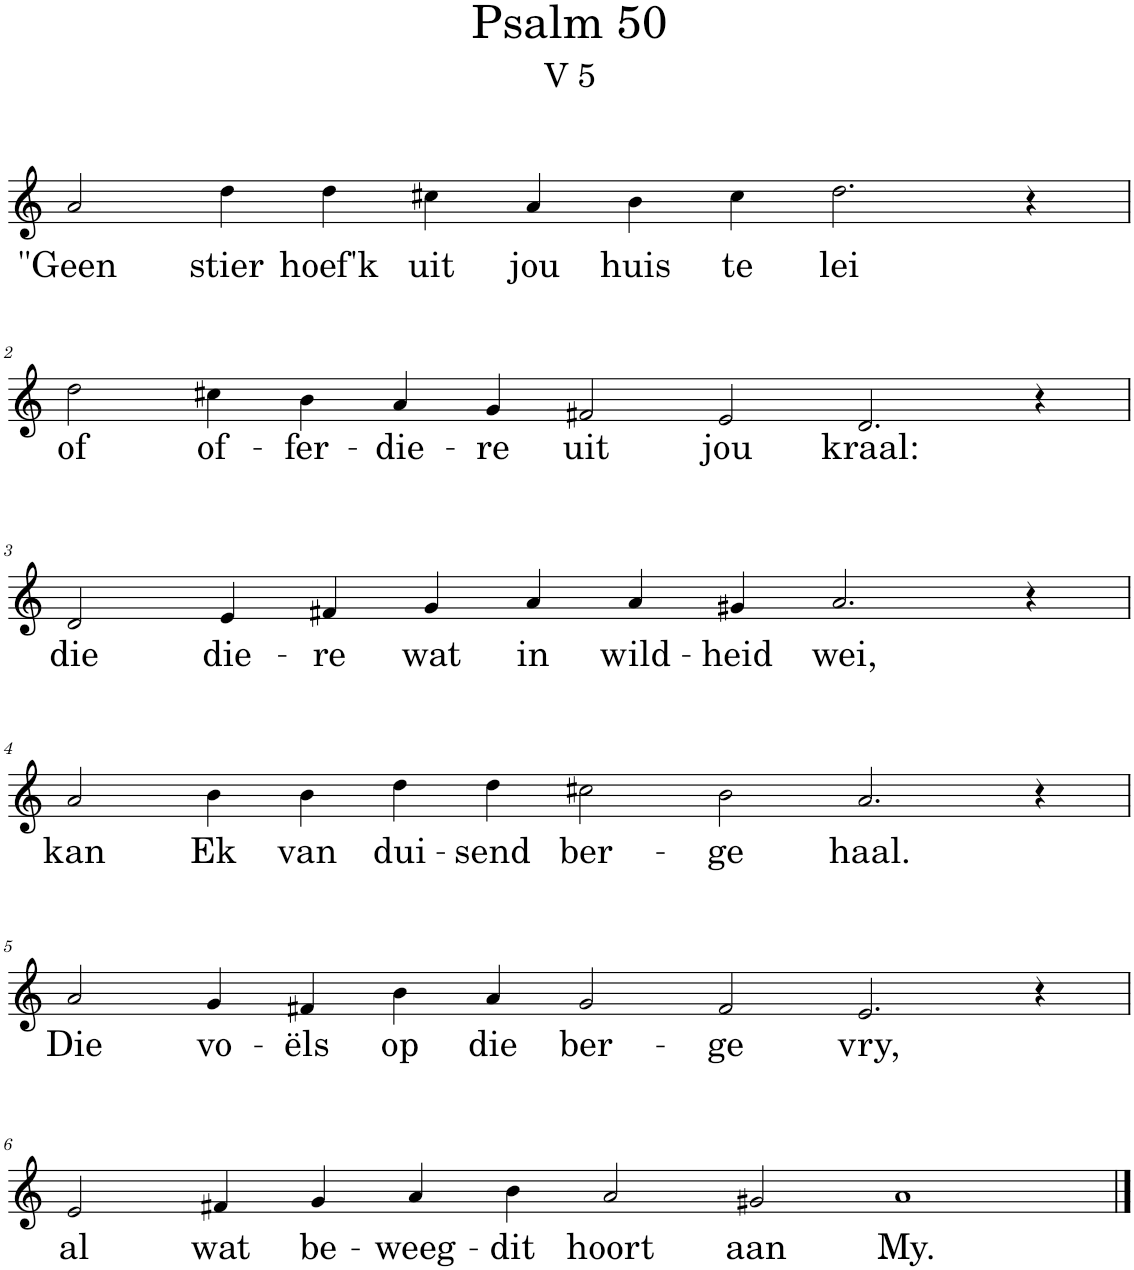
**kern	**text
*part1	*part1
*staff1	*staff1
*I"Pipe Organ	*
*I'Org.	*
*clefG2	*
*k[]	*
*M12/4	*
=1	=1
!	!LO:LY:b
2a/	"Geen
!	!LO:LY:b
4dd\	stier
!	!LO:LY:b
4dd\	hoef'k
!	!LO:LY:b
4cc#X\	uit
!	!LO:LY:b
4a/	jou
!	!LO:LY:b
4b\	huis
!	!LO:LY:b
4cc#\	te
!	!LO:LY:b
2.dd\	lei
4r	.
!!LO:LB:g=z
=2	=2
*M14/4	*
!	!LO:LY:b
2dd\	of
!	!LO:LY:b
4cc#X\	of-
!	!LO:LY:b
4b\	-fer-
!	!LO:LY:b
4a/	-die-
!	!LO:LY:b
4g/	-re
!	!LO:LY:b
2f#X/	uit
!	!LO:LY:b
2e/	jou
!	!LO:LY:b
2.d/	kraal:
4r	.
!!LO:LB:g=z
=3	=3
*M12/4	*
!	!LO:LY:b
2d/	die
!	!LO:LY:b
4e/	die-
!	!LO:LY:b
4f#X/	-re
!	!LO:LY:b
4g/	wat
!	!LO:LY:b
4a/	in
!	!LO:LY:b
4a/	wild-
!	!LO:LY:b
4g#X/	-heid
!	!LO:LY:b
2.a/	wei,
4r	.
!!LO:LB:g=z
=4	=4
*M14/4	*
!	!LO:LY:b
2a/	kan
!	!LO:LY:b
4b\	Ek
!	!LO:LY:b
4b\	van
!	!LO:LY:b
4dd\	dui-
!	!LO:LY:b
4dd\	-send
!	!LO:LY:b
2cc#X\	ber-
!	!LO:LY:b
2b\	-ge
!	!LO:LY:b
2.a/	haal.
4r	.
!!LO:LB:g=z
=5	=5
!	!LO:LY:b
2a/	Die
!	!LO:LY:b
4g/	vo-
!	!LO:LY:b
4f#X/	-ëls
!	!LO:LY:b
4b\	op
!	!LO:LY:b
4a/	die
!	!LO:LY:b
2g/	ber-
!	!LO:LY:b
2f#/	-ge
!	!LO:LY:b
2.e/	vry,
4r	.
!!LO:LB:g=z
=6	=6
!	!LO:LY:b
2e/	al
!	!LO:LY:b
4f#X/	wat
!	!LO:LY:b
4g/	be-
!	!LO:LY:b
4a/	-weeg-
!	!LO:LY:b
4b\	-dit
!	!LO:LY:b
2a/	hoort
!	!LO:LY:b
2g#X/	aan
!	!LO:LY:b
1a	My.
==	==
*-	*-
